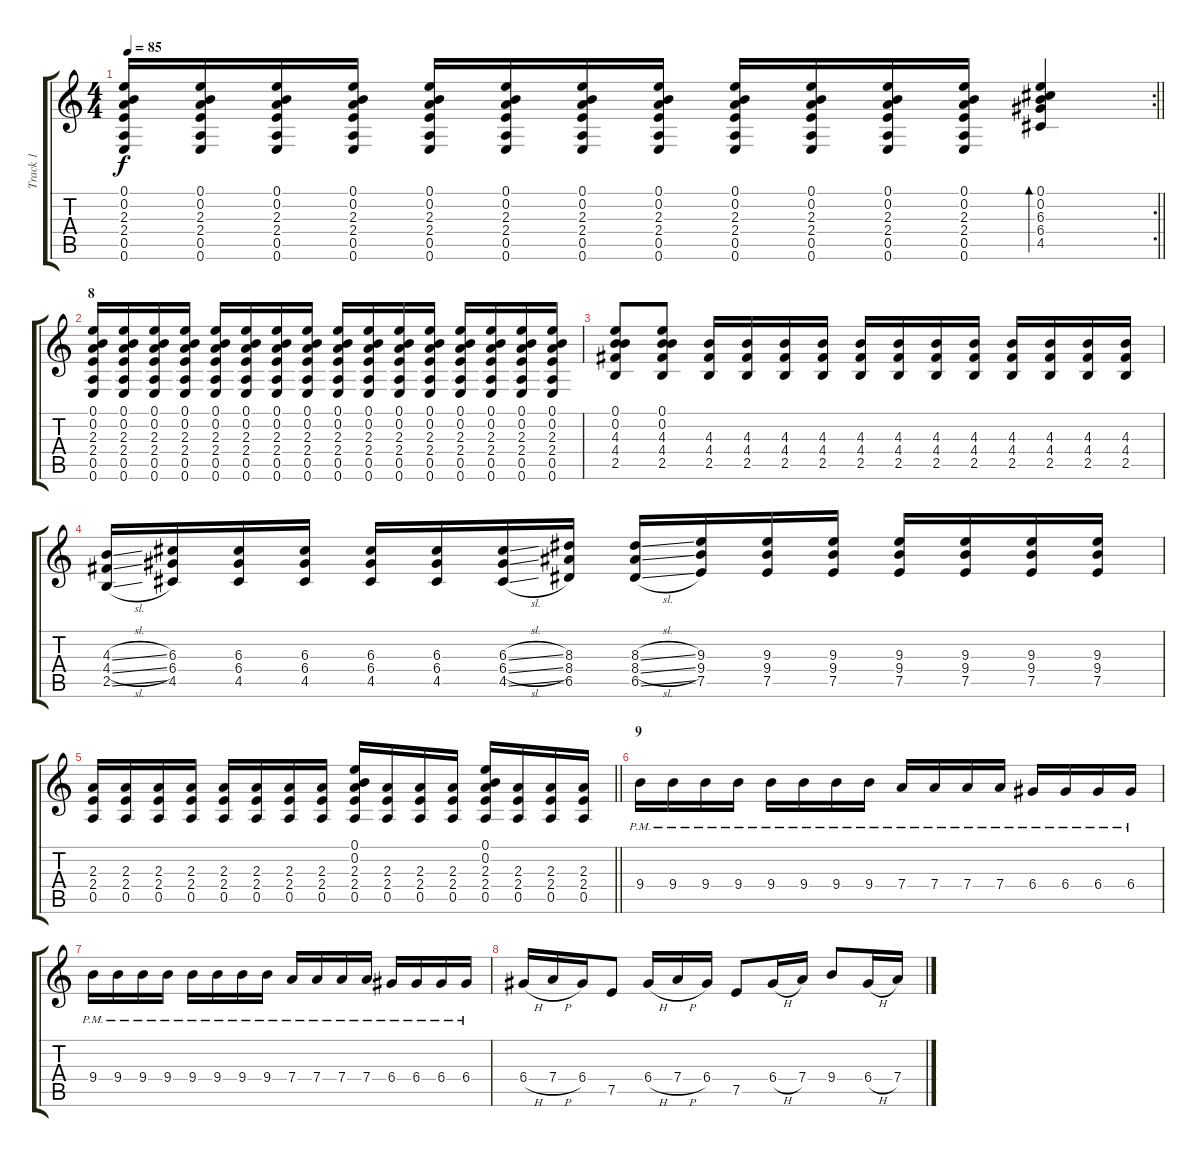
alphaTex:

\track ("Track 1" "Track 1") {instrument acousticguitarnylon}
\staff {score tabs}
\tuning (E4 B3 G3 D3 A2 E2) {hide}
\rc 2
\ts (4 4)
\tempo 85
\clef g2
\barLineRight lightlight
\ks c
(0.1 0.2 2.3 2.4 0.5 0.6).16{dy f} (0.1 0.2 2.3 2.4 0.5 0.6).16 (0.1 0.2 2.3 2.4 0.5 0.6).16 (0.1 0.2 2.3 2.4 0.5 0.6).16 (0.1 0.2 2.3 2.4 0.5 0.6).16 (0.1 0.2 2.3 2.4 0.5 0.6).16 (0.1 0.2 2.3 2.4 0.5 0.6).16 (0.1 0.2 2.3 2.4 0.5 0.6).16 (0.1 0.2 2.3 2.4 0.5 0.6).16 (0.1 0.2 2.3 2.4 0.5 0.6).16 (0.1 0.2 2.3 2.4 0.5 0.6).16 (0.1 0.2 2.3 2.4 0.5 0.6).16 (0.1 0.2 6.3 6.4 4.5).4{bd 480} |
\section ("" "8")
(0.1 0.2 2.3 2.4 0.5 0.6).16 (0.1 0.2 2.3 2.4 0.5 0.6).16 (0.1 0.2 2.3 2.4 0.5 0.6).16 (0.1 0.2 2.3 2.4 0.5 0.6).16 (0.1 0.2 2.3 2.4 0.5 0.6).16 (0.1 0.2 2.3 2.4 0.5 0.6).16 (0.1 0.2 2.3 2.4 0.5 0.6).16 (0.1 0.2 2.3 2.4 0.5 0.6).16 (0.1 0.2 2.3 2.4 0.5 0.6).16 (0.1 0.2 2.3 2.4 0.5 0.6).16 (0.1 0.2 2.3 2.4 0.5 0.6).16 (0.1 0.2 2.3 2.4 0.5 0.6).16 (0.1 0.2 2.3 2.4 0.5 0.6).16 (0.1 0.2 2.3 2.4 0.5 0.6).16 (0.1 0.2 2.3 2.4 0.5 0.6).16 (0.1 0.2 2.3 2.4 0.5 0.6).16 |
(0.1 0.2 4.3 4.4 2.5).8 (0.1 0.2 4.3 4.4 2.5).8 (4.3 4.4 2.5).16 (4.3 4.4 2.5).16 (4.3 4.4 2.5).16 (4.3 4.4 2.5).16 (4.3 4.4 2.5).16 (4.3 4.4 2.5).16 (4.3 4.4 2.5).16 (4.3 4.4 2.5).16 (4.3 4.4 2.5).16 (4.3 4.4 2.5).16 (4.3 4.4 2.5).16 (4.3 4.4 2.5).16 |
(4.3{sl} 4.4{sl} 2.5{sl}).16 (6.3 6.4 4.5).16 (6.3 6.4 4.5).16 (6.3 6.4 4.5).16 (6.3 6.4 4.5).16 (6.3 6.4 4.5).16 (6.3{sl} 6.4{sl} 4.5{sl}).16 (8.3 8.4 6.5).16 (8.3{sl} 8.4{sl} 6.5{sl}).16 (9.3 9.4 7.5).16 (9.3 9.4 7.5).16 (9.3 9.4 7.5).16 (9.3 9.4 7.5).16 (9.3 9.4 7.5).16 (9.3 9.4 7.5).16 (9.3 9.4 7.5).16 |
\barLineRight lightlight
(2.3 2.4 0.5).16 (2.3 2.4 0.5).16 (2.3 2.4 0.5).16 (2.3 2.4 0.5).16 (2.3 2.4 0.5).16 (2.3 2.4 0.5).16 (2.3 2.4 0.5).16 (2.3 2.4 0.5).16 (0.1 0.2 2.3 2.4 0.5).16 (2.3 2.4 0.5).16 (2.3 2.4 0.5).16 (2.3 2.4 0.5).16 (0.1 0.2 2.3 2.4 0.5).16 (2.3 2.4 0.5).16 (2.3 2.4 0.5).16 (2.3 2.4 0.5).16 |
\section ("" "9")
9.4{pm}.16 9.4{pm}.16 9.4{pm}.16 9.4{pm}.16 9.4{pm}.16 9.4{pm}.16 9.4{pm}.16 9.4{pm}.16 7.4{pm}.16 7.4{pm}.16 7.4{pm}.16 7.4{pm}.16 6.4{pm}.16 6.4{pm}.16 6.4{pm}.16 6.4{pm}.16 |
9.4{pm}.16 9.4{pm}.16 9.4{pm}.16 9.4{pm}.16 9.4{pm}.16 9.4{pm}.16 9.4{pm}.16 9.4{pm}.16 7.4{pm}.16 7.4{pm}.16 7.4{pm}.16 7.4{pm}.16 6.4{pm}.16 6.4{pm}.16 6.4{pm}.16 6.4{pm}.16 |
6.4{h}.16 7.4{h}.16 6.4.16 7.5.8 6.4{h}.16 7.4{h}.16 6.4.16 7.5.8 6.4{h}.16 7.4.16 9.4.8 6.4{h}.16 7.4{h}.16
